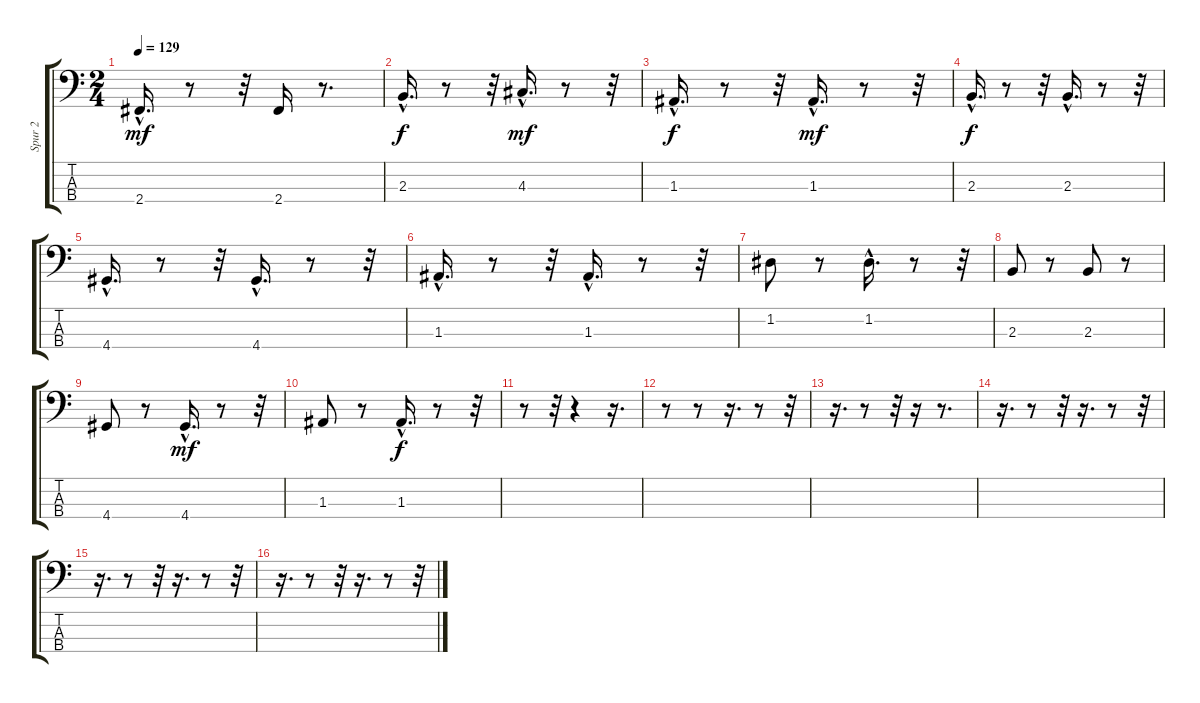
\track ("Spur 2" "Spur 2") {instrument electricbassfinger}
\staff {score tabs}
\tuning (G2 D2 A1 E1) {hide}
\ts (2 4)
\tempo 129
\clef f4
\ks c
2.4{hac}.16{d dy mf} r.8 r.32 2.4.16 r.8{d} |
2.3{hac}.16{d dy f} r.8 r.32 4.3{hac}.16{d dy mf} r.8 r.32 |
1.3{hac}.16{d dy f} r.8 r.32 1.3{hac}.16{d dy mf} r.8 r.32 |
2.3{hac}.16{d dy f} r.8 r.32 2.3{hac}.16{d} r.8 r.32 |
4.4{hac}.16{d} r.8 r.32 4.4{hac}.16{d} r.8 r.32 |
1.3{hac}.16{d} r.8 r.32 1.3{hac}.16{d} r.8 r.32 |
1.2.8 r.8 1.2{hac}.16{d} r.8 r.32 |
2.3.8 r.8 2.3.8 r.8 |
4.4.8 r.8 4.4{hac}.16{d dy mf} r.8 r.32 |
1.3.8 r.8 1.3{hac}.16{d dy f} r.8 r.32 |
r.8 r.32 r.4 r.16{d} |
r.8 r.8 r.16{d} r.8 r.32 |
r.16{d} r.8 r.32 r.16 r.8{d} |
r.16{d} r.8 r.32 r.16{d} r.8 r.32 |
r.16{d} r.8 r.32 r.16{d} r.8 r.32 |
r.16{d} r.8 r.32 r.16{d} r.8 r.32
